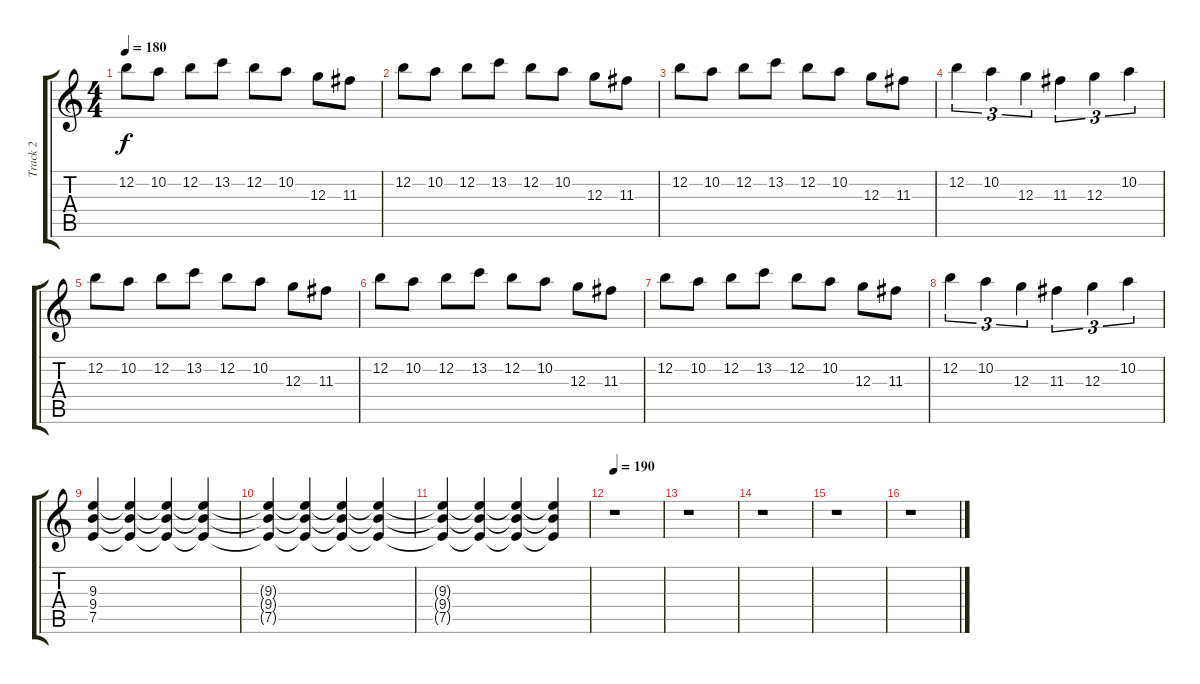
\track ("Track 2" "Track 2") {instrument distortionguitar}
\staff {score tabs}
\tuning (E4 B3 G3 D3 A2 E2) {hide}
\ts (4 4)
\tempo 180
\clef g2
\ks c
12.2.8{dy f} 10.2.8 12.2.8 13.2.8 12.2.8 10.2.8 12.3.8 11.3.8 |
12.2.8 10.2.8 12.2.8 13.2.8 12.2.8 10.2.8 12.3.8 11.3.8 |
12.2.8 10.2.8 12.2.8 13.2.8 12.2.8 10.2.8 12.3.8 11.3.8 |
12.2.4{tu (3 2)} 10.2.4{tu (3 2)} 12.3.4{tu (3 2)} 11.3.4{tu (3 2)} 12.3.4{tu (3 2)} 10.2.4{tu (3 2)} |
12.2.8 10.2.8 12.2.8 13.2.8 12.2.8 10.2.8 12.3.8 11.3.8 |
12.2.8 10.2.8 12.2.8 13.2.8 12.2.8 10.2.8 12.3.8 11.3.8 |
12.2.8 10.2.8 12.2.8 13.2.8 12.2.8 10.2.8 12.3.8 11.3.8 |
12.2.4{tu (3 2)} 10.2.4{tu (3 2)} 12.3.4{tu (3 2)} 11.3.4{tu (3 2)} 12.3.4{tu (3 2)} 10.2.4{tu (3 2)} |
(9.3 9.4 7.5).4 (9.3{t} 9.4{t} 7.5{t}).4 (9.3{t} 9.4{t} 7.5{t}).4 (9.3{t} 9.4{t} 7.5{t}).4 |
(9.3{t} 9.4{t} 7.5{t}).4 (9.3{t} 9.4{t} 7.5{t}).4 (9.3{t} 9.4{t} 7.5{t}).4 (9.3{t} 9.4{t} 7.5{t}).4 |
(9.3{t} 9.4{t} 7.5{t}).4 (9.3{t} 9.4{t} 7.5{t}).4 (9.3{t} 9.4{t} 7.5{t}).4 (9.3{t} 9.4{t} 7.5{t}).4 |
\tempo 190
r.1 |
r.1 |
r.1 |
r.1 |
r.1
